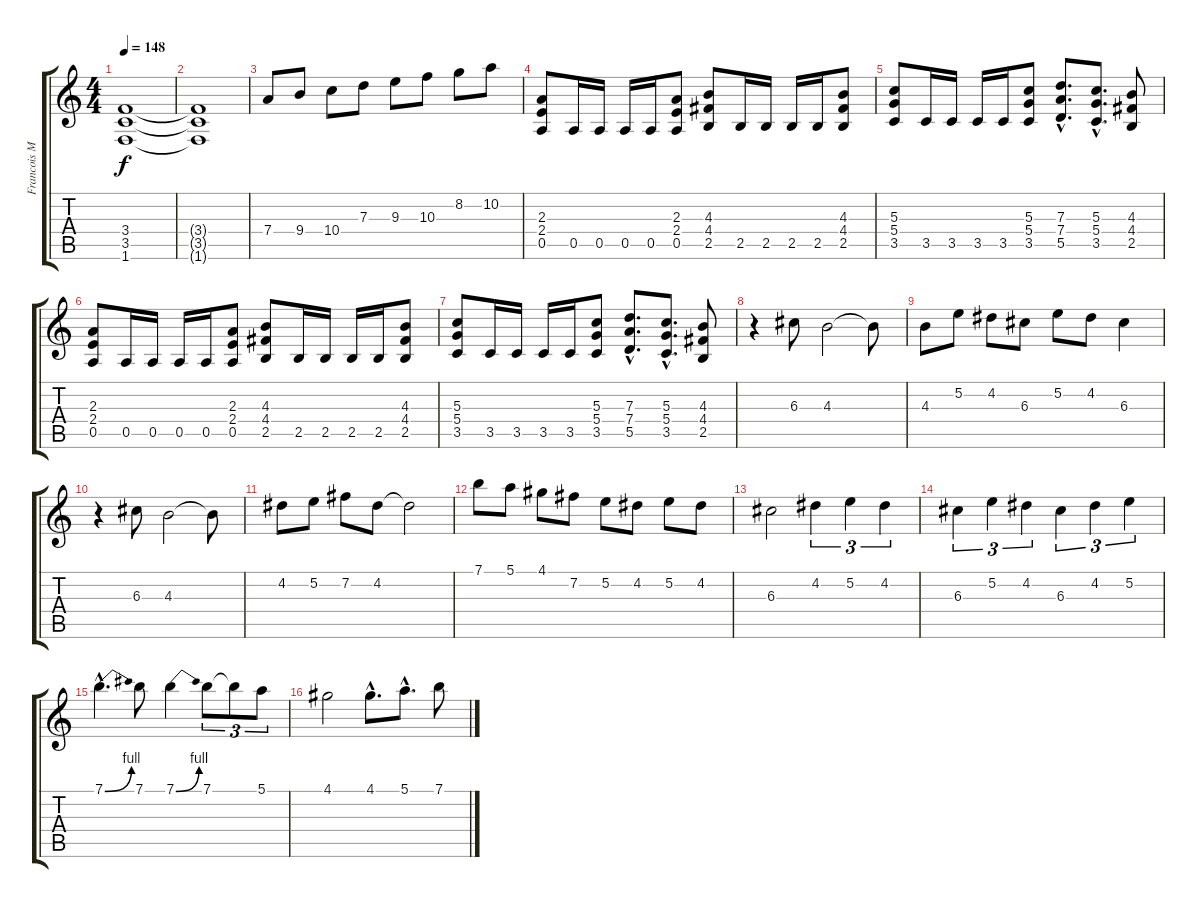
\track ("Francois Merle" "Francois M") {instrument distortionguitar}
\staff {score tabs}
\tuning (E4 B3 G3 D3 A2 E2) {hide}
\ts (4 4)
\tempo 148
\clef g2
\ks c
(3.4 3.5 1.6).1{dy f} |
(3.4{t} 3.5{t} 1.6{t}).1 |
7.4.8 9.4.8 10.4.8 7.3.8 9.3.8 10.3.8 8.2.8 10.2.8 |
(2.3 2.4 0.5).8 0.5.16 0.5.16 0.5.16 0.5.16 (2.3 2.4 0.5).8 (4.3 4.4 2.5).8 2.5.16 2.5.16 2.5.16 2.5.16 (4.3 4.4 2.5).8 |
(5.3 5.4 3.5).8 3.5.16 3.5.16 3.5.16 3.5.16 (5.3 5.4 3.5).8 (7.3{hac} 7.4{hac} 5.5{hac}).8{d} (5.3{hac} 5.4{hac} 3.5{hac}).8{d} (4.3 4.4 2.5).8 |
(2.3 2.4 0.5).8 0.5.16 0.5.16 0.5.16 0.5.16 (2.3 2.4 0.5).8 (4.3 4.4 2.5).8 2.5.16 2.5.16 2.5.16 2.5.16 (4.3 4.4 2.5).8 |
(5.3 5.4 3.5).8 3.5.16 3.5.16 3.5.16 3.5.16 (5.3 5.4 3.5).8 (7.3{hac} 7.4{hac} 5.5{hac}).8{d} (5.3{hac} 5.4{hac} 3.5{hac}).8{d} (4.3 4.4 2.5).8 |
r.4 6.3.8 4.3.2 4.3{t}.8 |
4.3.8 5.2.8 4.2.8 6.3.8 5.2.8 4.2.8 6.3.4 |
r.4 6.3.8 4.3.2 4.3{t}.8 |
4.2.8 5.2.8 7.2.8 4.2.8 4.2{t}.2 |
7.1.8 5.1.8 4.1.8 7.2.8 5.2.8 4.2.8 5.2.8 4.2.8 |
6.3.2 4.2.4{tu (3 2)} 5.2.4{tu (3 2)} 4.2.4{tu (3 2)} |
6.3.4{tu (3 2)} 5.2.4{tu (3 2)} 4.2.4{tu (3 2)} 6.3.4{tu (3 2)} 4.2.4{tu (3 2)} 5.2.4{tu (3 2)} |
7.1{be (bend 0 0 60 4) hac}.4{d} 7.1.8 7.1{be (bend 0 0 60 4)}.4 7.1.8{tu (3 2)} 7.1{t}.8{tu (3 2)} 5.1.8{tu (3 2)} |
4.1.2 4.1{hac}.8{d} 5.1{hac}.8{d} 7.1.8
